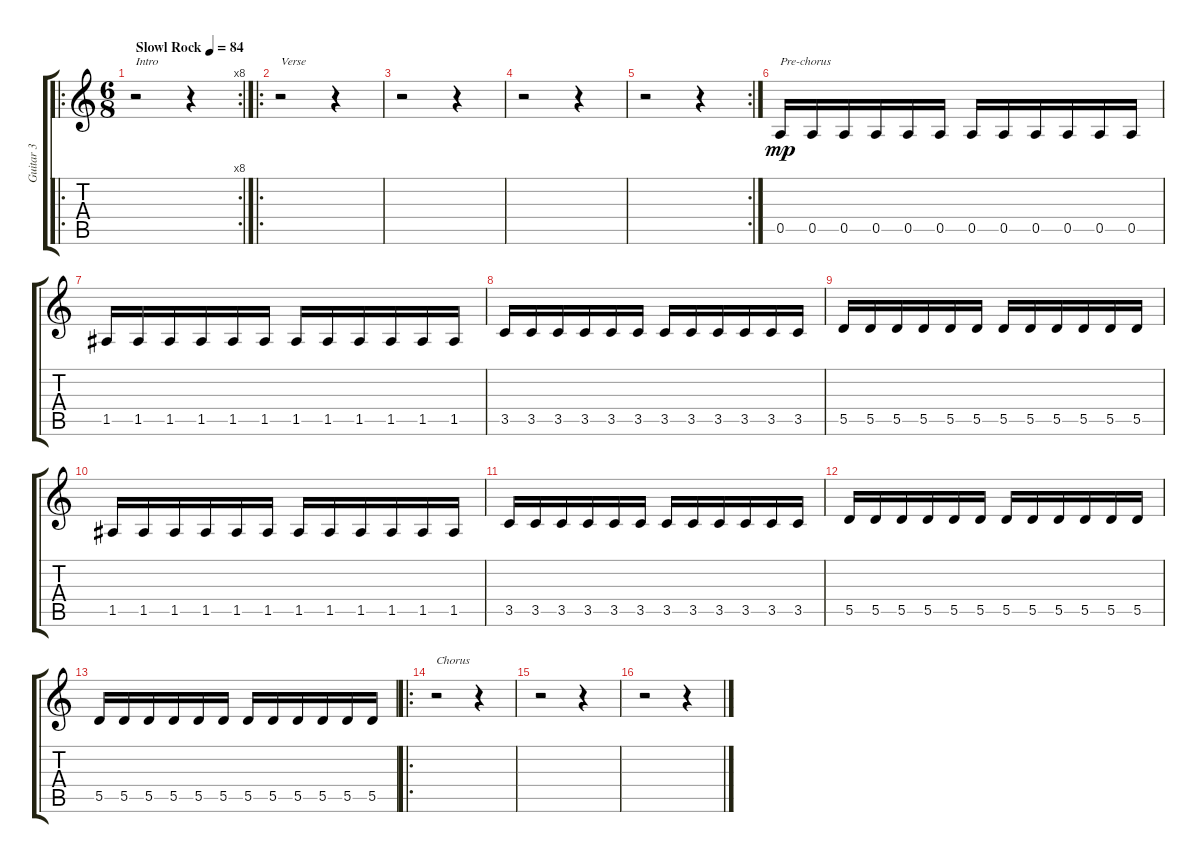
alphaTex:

\track ("Guitar 3" "Guitar 3") {instrument electricguitarclean}
\staff {score tabs}
\tuning (E4 B3 G3 D3 A2 D2) {hide}
\ro
\rc 8
\ts (6 8)
\tempo (84 "Slowl Rock")
\clef g2
\ks c
r.2{txt "Intro" dy mp instrument electricguitarclean} r.4 |
\ro
r.2{txt "Verse"} r.4 |
r.2 r.4 |
r.2 r.4 |
\rc 2
r.2 r.4 |
0.5.16{txt "Pre-chorus"} 0.5.16 0.5.16 0.5.16 0.5.16 0.5.16 0.5.16 0.5.16 0.5.16 0.5.16 0.5.16 0.5.16 |
1.5.16 1.5.16 1.5.16 1.5.16 1.5.16 1.5.16 1.5.16 1.5.16 1.5.16 1.5.16 1.5.16 1.5.16 |
3.5.16 3.5.16 3.5.16 3.5.16 3.5.16 3.5.16 3.5.16 3.5.16 3.5.16 3.5.16 3.5.16 3.5.16 |
5.5.16 5.5.16 5.5.16 5.5.16 5.5.16 5.5.16 5.5.16 5.5.16 5.5.16 5.5.16 5.5.16 5.5.16 |
1.5.16 1.5.16 1.5.16 1.5.16 1.5.16 1.5.16 1.5.16 1.5.16 1.5.16 1.5.16 1.5.16 1.5.16 |
3.5.16 3.5.16 3.5.16 3.5.16 3.5.16 3.5.16 3.5.16 3.5.16 3.5.16 3.5.16 3.5.16 3.5.16 |
5.5.16 5.5.16 5.5.16 5.5.16 5.5.16 5.5.16 5.5.16 5.5.16 5.5.16 5.5.16 5.5.16 5.5.16 |
5.5.16 5.5.16 5.5.16 5.5.16 5.5.16 5.5.16 5.5.16 5.5.16 5.5.16 5.5.16 5.5.16 5.5.16 |
\ro
r.2{txt "Chorus"} r.4 |
r.2 r.4 |
r.2 r.4
